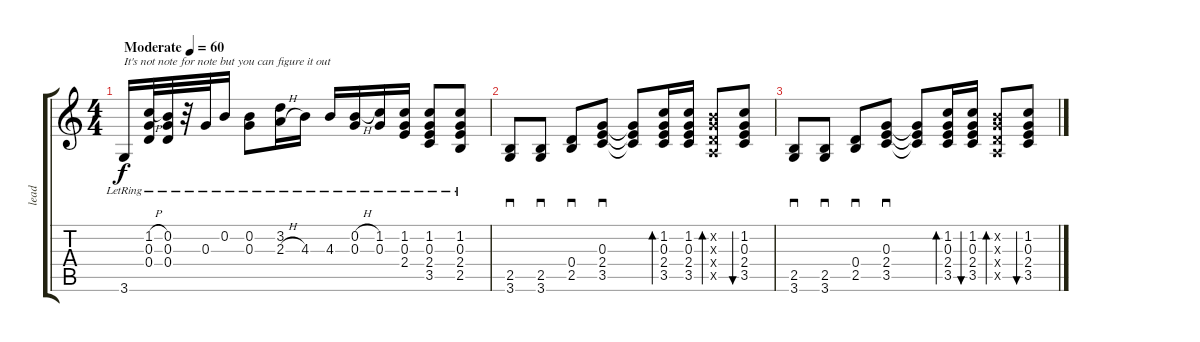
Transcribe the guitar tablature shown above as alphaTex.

\track ("lead" "lead") {instrument electricguitarjazz}
\staff {score tabs}
\tuning (E4 B3 G3 D3 A2 E2) {hide}
\ts (4 4)
\tempo (60 "Moderate")
\clef g2
\ks c
3.6{lr}.16{txt "It's not note for note but you can figure it out " dy f instrument electricguitarjazz} (1.2{h lr} 0.3{lr} 0.4{lr}).32 (0.2{lr} 0.3{lr} 0.4{lr}).32 r.32 0.3{lr}.32 0.2{lr}.16 (0.2{lr} 0.3{lr}).8 (3.2{lr} 2.3{h lr}).16 4.3{lr}.16 4.3{lr}.16 (0.2{h lr} 0.3{lr}).16 (1.2{lr} 0.3{lr}).16 (1.2{lr} 0.3{lr} 2.4{lr}).16 (1.2{lr} 0.3{lr} 2.4{lr} 3.5{lr}).8 (1.2{lr} 0.3{lr} 2.4{lr} 2.5{lr}).8 |
(2.5 3.6).8{sd} (2.5 3.6).8{sd} (0.4 2.5).8{sd} (0.3 2.4 3.5).8{sd} (0.3{t} 2.4{t} 3.5{t}).8 (1.2 0.3 2.4 3.5).16{bd 60} (1.2 0.3 2.4 3.5).16 (0.2{x} 0.3{x} 0.4{x} 0.5{x}).8{bd 60} (1.2 0.3 2.4 3.5).8{bu 60} |
(2.5 3.6).8{sd} (2.5 3.6).8{sd} (0.4 2.5).8{sd} (0.3 2.4 3.5).8{sd} (0.3{t} 2.4{t} 3.5{t}).8 (1.2 0.3 2.4 3.5).16{bd 60} (1.2 0.3 2.4 3.5).16{bu 60} (0.2{x} 0.3{x} 0.4{x} 0.5{x}).8{bd 60} (1.2 0.3 2.4 3.5).8{bu 60}
